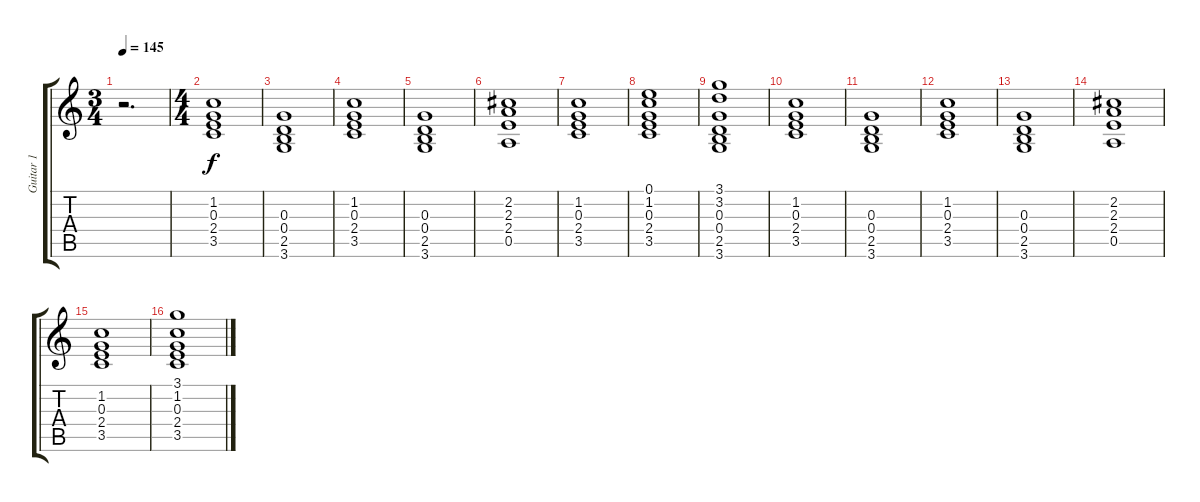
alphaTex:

\track ("Guitar 1" "Guitar 1") {instrument overdrivenguitar}
\staff {score tabs}
\tuning (E4 B3 G3 D3 A2 E2) {hide}
\ts (3 4)
\tempo 145
\clef g2
\ks c
r.2{d dy f instrument overdrivenguitar} |
\ts (4 4)
(1.2 0.3 2.4 3.5).1 |
(0.3 0.4 2.5 3.6).1 |
(1.2 0.3 2.4 3.5).1 |
(0.3 0.4 2.5 3.6).1 |
(2.2 2.3 2.4 0.5).1 |
(1.2 0.3 2.4 3.5).1 |
(0.1 1.2 0.3 2.4 3.5).1 |
(3.1 3.2 0.3 0.4 2.5 3.6).1 |
(1.2 0.3 2.4 3.5).1 |
(0.3 0.4 2.5 3.6).1 |
(1.2 0.3 2.4 3.5).1 |
(0.3 0.4 2.5 3.6).1 |
(2.2 2.3 2.4 0.5).1 |
(1.2 0.3 2.4 3.5).1 |
(3.1 1.2 0.3 2.4 3.5).1
